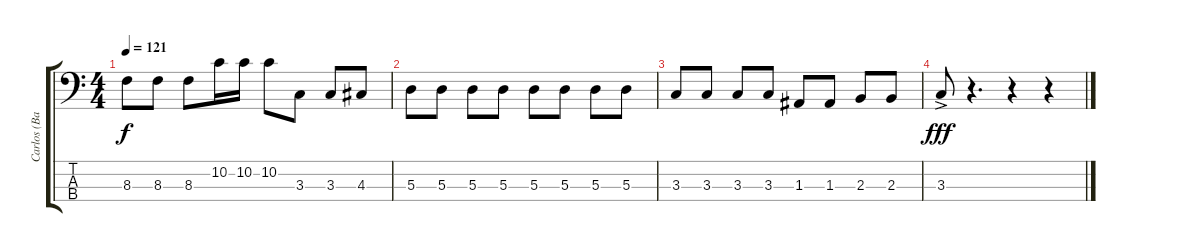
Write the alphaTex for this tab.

\track ("Carlos (Bass)" "Carlos (Ba") {instrument electricbassfinger}
\staff {score tabs}
\tuning (G2 D2 A1 D1) {hide}
\ts (4 4)
\tempo 121
\clef f4
\ks c
8.3.8{dy f} 8.3.8 8.3.8 10.2.16 10.2.16 10.2.8 3.3.8 3.3.8 4.3.8 |
5.3.8 5.3.8 5.3.8 5.3.8 5.3.8 5.3.8 5.3.8 5.3.8 |
3.3.8 3.3.8 3.3.8 3.3.8 1.3.8 1.3.8 2.3.8 2.3.8 |
3.3{ac}.8{dy fff} r.4{d} r.4 r.4
